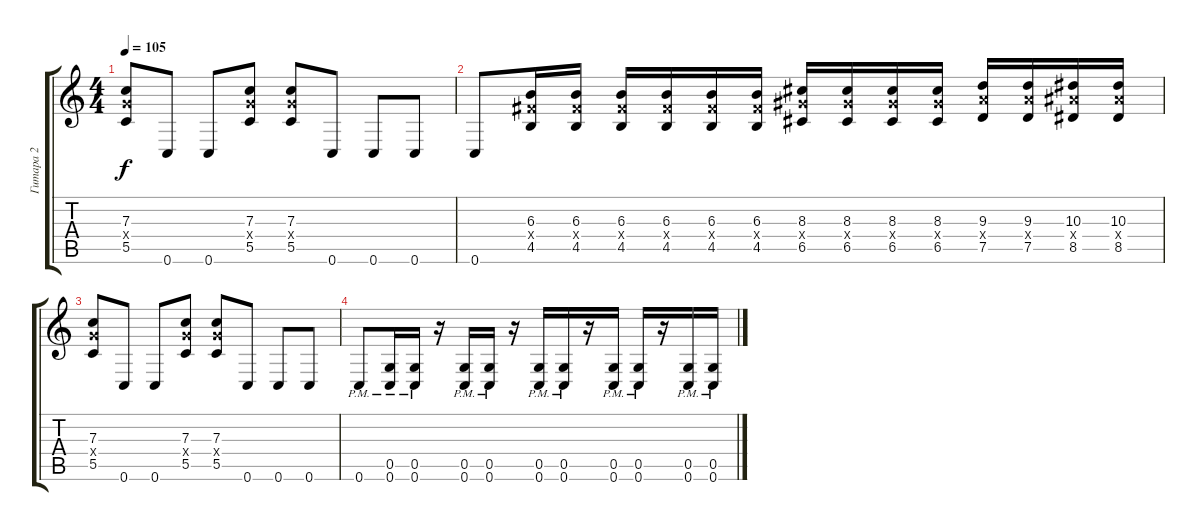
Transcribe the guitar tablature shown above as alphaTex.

\track ("Гитара 2" "Гитара 2") {instrument distortionguitar}
\staff {score tabs}
\tuning (D4 A3 F3 C3 G2 C2) {hide}
\ts (4 4)
\tempo 105
\clef g2
\ks c
(7.3 7.4{x} 5.5).8{dy f} 0.6.8 0.6.8 (7.3 7.4{x} 5.5).8 (7.3 7.4{x} 5.5).8 0.6.8 0.6.8 0.6.8 |
0.6.8 (6.3 6.4{x} 4.5).16 (6.3 6.4{x} 4.5).16 (6.3 6.4{x} 4.5).16 (6.3 6.4{x} 4.5).16 (6.3 6.4{x} 4.5).16 (6.3 6.4{x} 4.5).16 (8.3 8.4{x} 6.5).16 (8.3 8.4{x} 6.5).16 (8.3 8.4{x} 6.5).16 (8.3 8.4{x} 6.5).16 (9.3 9.4{x} 7.5).16 (9.3 9.4{x} 7.5).16 (10.3 10.4{x} 8.5).16 (10.3 10.4{x} 8.5).16 |
(7.3 7.4{x} 5.5).8 0.6.8 0.6.8 (7.3 7.4{x} 5.5).8 (7.3 7.4{x} 5.5).8 0.6.8 0.6.8 0.6.8 |
0.6{pm}.8 (0.5{pm} 0.6{pm}).16 (0.5{pm} 0.6{pm}).16 r.16 (0.5{pm} 0.6{pm}).16 (0.5{pm} 0.6{pm}).16 r.16 (0.5{pm} 0.6{pm}).16 (0.5{pm} 0.6{pm}).16 r.16 (0.5{pm} 0.6{pm}).16 (0.5{pm} 0.6{pm}).16 r.16 (0.5{pm} 0.6{pm}).16 (0.5{pm} 0.6{pm}).16
